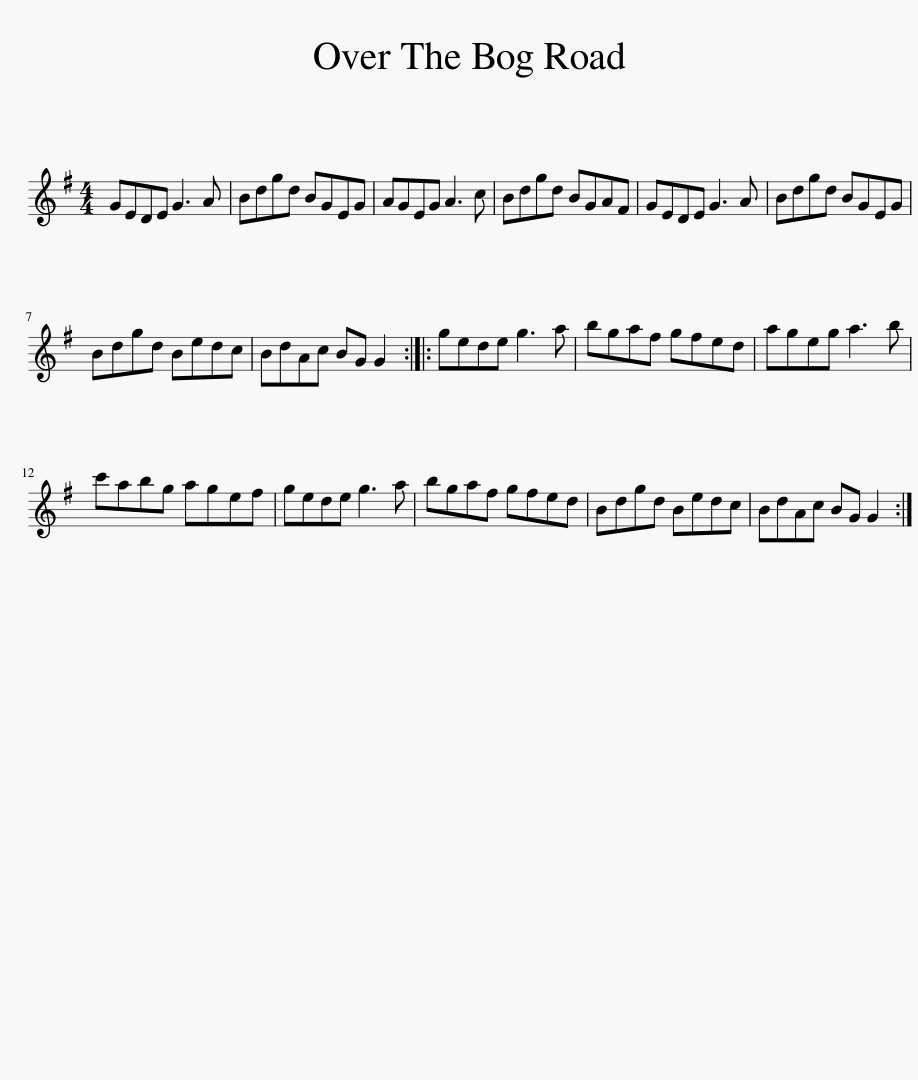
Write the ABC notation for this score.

X:1
L:1/8
M:4/4
I:linebreak $
K:G
V:1 treble
V:1
 GEDE G3 A | Bdgd BGEG | AGEG A3 c | Bdgd BGAF | GEDE G3 A | %5
 Bdgd BGEG |$ Bdgd Bedc | BdAc BG G2 :: gede g3 a | bgaf gfed | %10
 ageg a3 b |$ c'abg agef | gede g3 a | bgaf gfed | Bdgd Bedc | %15
 BdAc BG G2 :| %16
